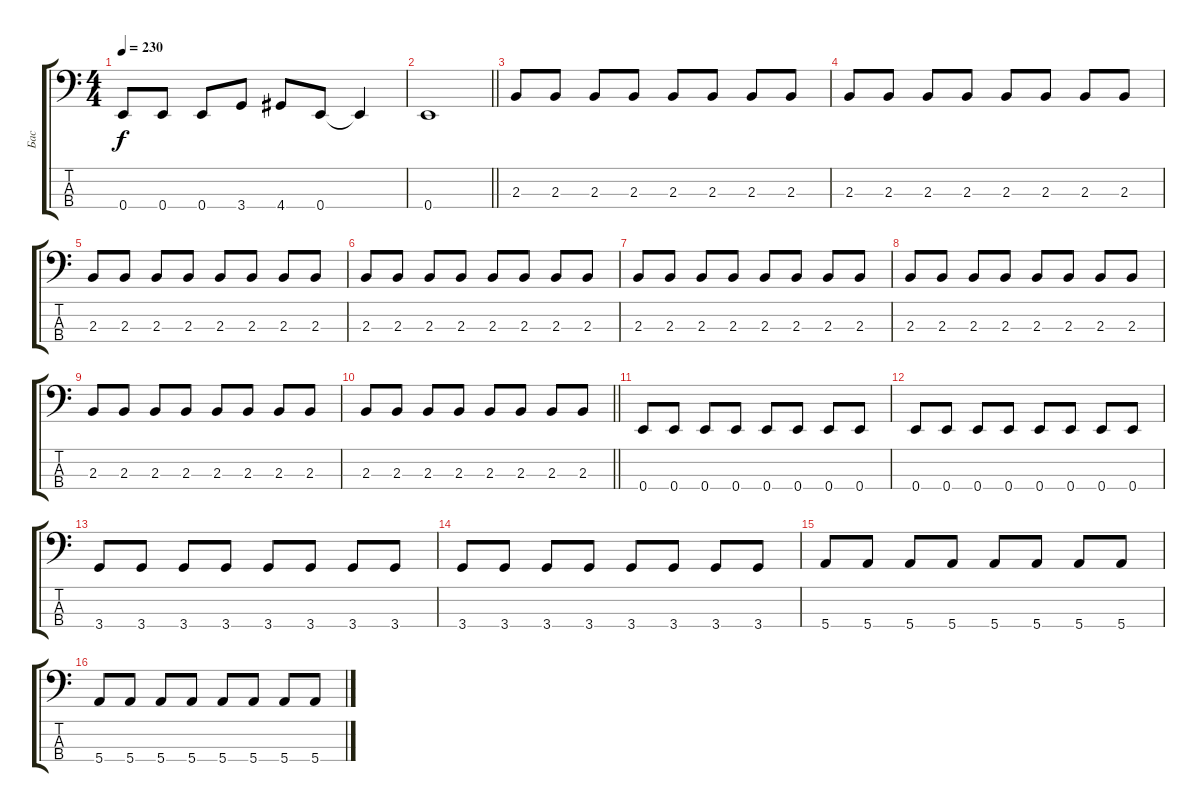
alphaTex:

\track ("Бас" "Бас") {instrument electricbassfinger}
\staff {score tabs}
\tuning (G2 D2 A1 E1) {hide}
\ts (4 4)
\tempo 230
\clef f4
\ks c
0.4.8{dy f} 0.4.8 0.4.8 3.4.8 4.4.8 0.4.8 0.4{t}.4 |
\barLineRight lightlight
0.4.1 |
2.3.8 2.3.8 2.3.8 2.3.8 2.3.8 2.3.8 2.3.8 2.3.8 |
2.3.8 2.3.8 2.3.8 2.3.8 2.3.8 2.3.8 2.3.8 2.3.8 |
2.3.8 2.3.8 2.3.8 2.3.8 2.3.8 2.3.8 2.3.8 2.3.8 |
2.3.8 2.3.8 2.3.8 2.3.8 2.3.8 2.3.8 2.3.8 2.3.8 |
2.3.8 2.3.8 2.3.8 2.3.8 2.3.8 2.3.8 2.3.8 2.3.8 |
2.3.8 2.3.8 2.3.8 2.3.8 2.3.8 2.3.8 2.3.8 2.3.8 |
2.3.8 2.3.8 2.3.8 2.3.8 2.3.8 2.3.8 2.3.8 2.3.8 |
\barLineRight lightlight
2.3.8 2.3.8 2.3.8 2.3.8 2.3.8 2.3.8 2.3.8 2.3.8 |
0.4.8 0.4.8 0.4.8 0.4.8 0.4.8 0.4.8 0.4.8 0.4.8 |
0.4.8 0.4.8 0.4.8 0.4.8 0.4.8 0.4.8 0.4.8 0.4.8 |
3.4.8 3.4.8 3.4.8 3.4.8 3.4.8 3.4.8 3.4.8 3.4.8 |
3.4.8 3.4.8 3.4.8 3.4.8 3.4.8 3.4.8 3.4.8 3.4.8 |
5.4.8 5.4.8 5.4.8 5.4.8 5.4.8 5.4.8 5.4.8 5.4.8 |
5.4.8 5.4.8 5.4.8 5.4.8 5.4.8 5.4.8 5.4.8 5.4.8
